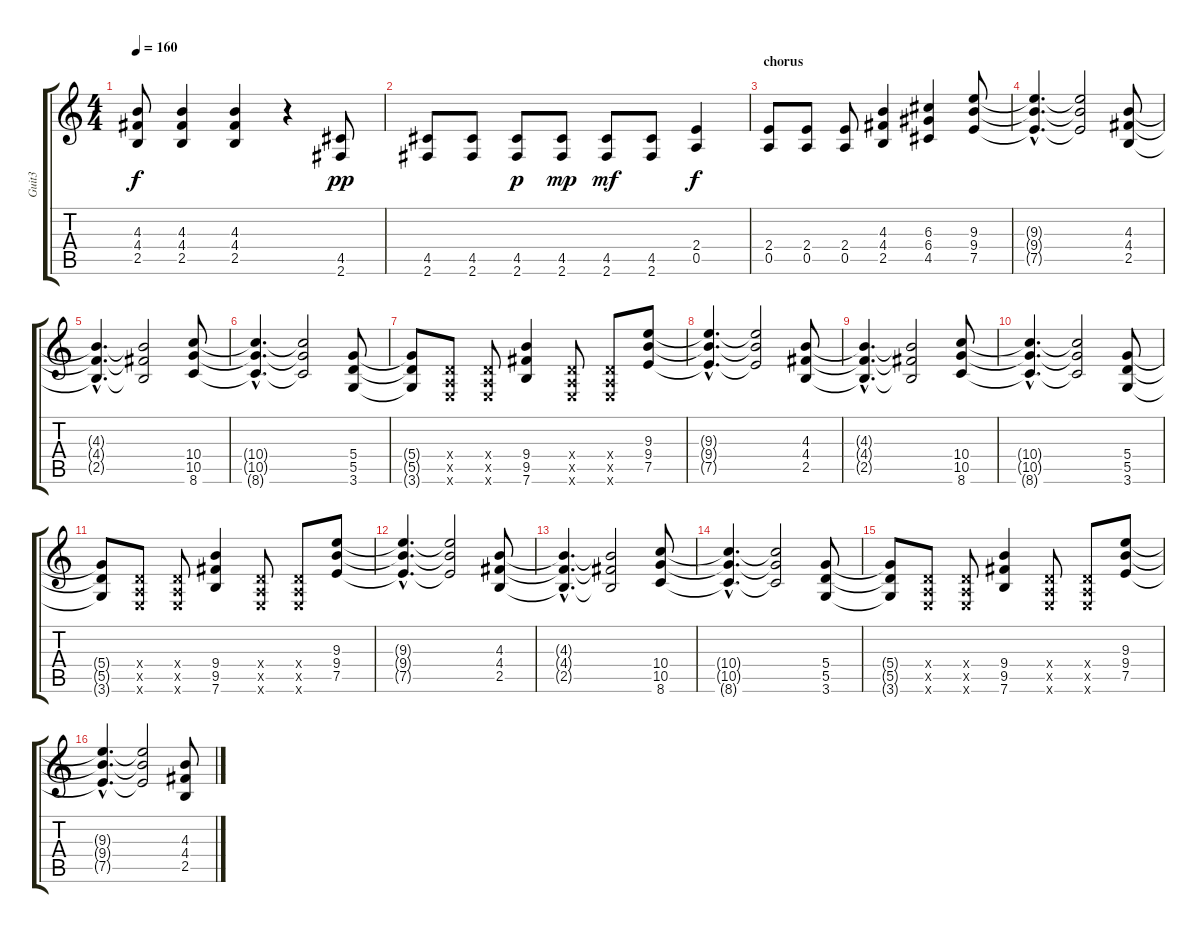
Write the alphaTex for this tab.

\track ("Guit3" "Guit3") {instrument acousticguitarnylon}
\staff {score tabs}
\tuning (E4 B3 G3 D3 A2 E2) {hide}
\ts (4 4)
\tempo 160
\clef g2
\ks c
(4.3 4.4 2.5).8{dy f} (4.3 4.4 2.5).4 (4.3 4.4 2.5).4 r.4 (4.5 2.6).8{dy pp} |
(4.5 2.6).8 (4.5 2.6).8 (4.5 2.6).8{dy p} (4.5 2.6).8{dy mp} (4.5 2.6).8{dy mf} (4.5 2.6).8 (2.4 0.5).4{dy f} |
\section ("" "chorus")
(2.4 0.5).8 (2.4 0.5).8 (2.4 0.5).8 (4.3 4.4 2.5).4 (6.3 6.4 4.5).4 (9.3 9.4 7.5).8 |
(9.3{hac t} 9.4{hac t} 7.5{hac t}).4{d} (9.3{t} 9.4{t} 7.5{t}).2 (4.3 4.4 2.5).8 |
(4.3{hac t} 4.4{hac t} 2.5{hac t}).4{d} (4.3{t} 4.4{t} 2.5{t}).2 (10.4 10.5 8.6).8 |
(10.4{hac t} 10.5{hac t} 8.6{hac t}).4{d} (10.4{t} 10.5{t} 8.6{t}).2 (5.4 5.5 3.6).8 |
(5.4{t} 5.5{t} 3.6{t}).8 (0.4{x} 0.5{x} 0.6{x}).8 (0.4{x} 0.5{x} 0.6{x}).8 (9.4 9.5 7.6).4 (0.4{x} 0.5{x} 0.6{x}).8 (0.4{x} 0.5{x} 0.6{x}).8 (9.3 9.4 7.5).8 |
(9.3{hac t} 9.4{hac t} 7.5{hac t}).4{d} (9.3{t} 9.4{t} 7.5{t}).2 (4.3 4.4 2.5).8 |
(4.3{hac t} 4.4{hac t} 2.5{hac t}).4{d} (4.3{t} 4.4{t} 2.5{t}).2 (10.4 10.5 8.6).8 |
(10.4{hac t} 10.5{hac t} 8.6{hac t}).4{d} (10.4{t} 10.5{t} 8.6{t}).2 (5.4 5.5 3.6).8 |
(5.4{t} 5.5{t} 3.6{t}).8 (0.4{x} 0.5{x} 0.6{x}).8 (0.4{x} 0.5{x} 0.6{x}).8 (9.4 9.5 7.6).4 (0.4{x} 0.5{x} 0.6{x}).8 (0.4{x} 0.5{x} 0.6{x}).8 (9.3 9.4 7.5).8 |
(9.3{hac t} 9.4{hac t} 7.5{hac t}).4{d} (9.3{t} 9.4{t} 7.5{t}).2 (4.3 4.4 2.5).8 |
(4.3{hac t} 4.4{hac t} 2.5{hac t}).4{d} (4.3{t} 4.4{t} 2.5{t}).2 (10.4 10.5 8.6).8 |
(10.4{hac t} 10.5{hac t} 8.6{hac t}).4{d} (10.4{t} 10.5{t} 8.6{t}).2 (5.4 5.5 3.6).8 |
(5.4{t} 5.5{t} 3.6{t}).8 (0.4{x} 0.5{x} 0.6{x}).8 (0.4{x} 0.5{x} 0.6{x}).8 (9.4 9.5 7.6).4 (0.4{x} 0.5{x} 0.6{x}).8 (0.4{x} 0.5{x} 0.6{x}).8 (9.3 9.4 7.5).8 |
(9.3{hac t} 9.4{hac t} 7.5{hac t}).4{d} (9.3{t} 9.4{t} 7.5{t}).2 (4.3 4.4 2.5).8
